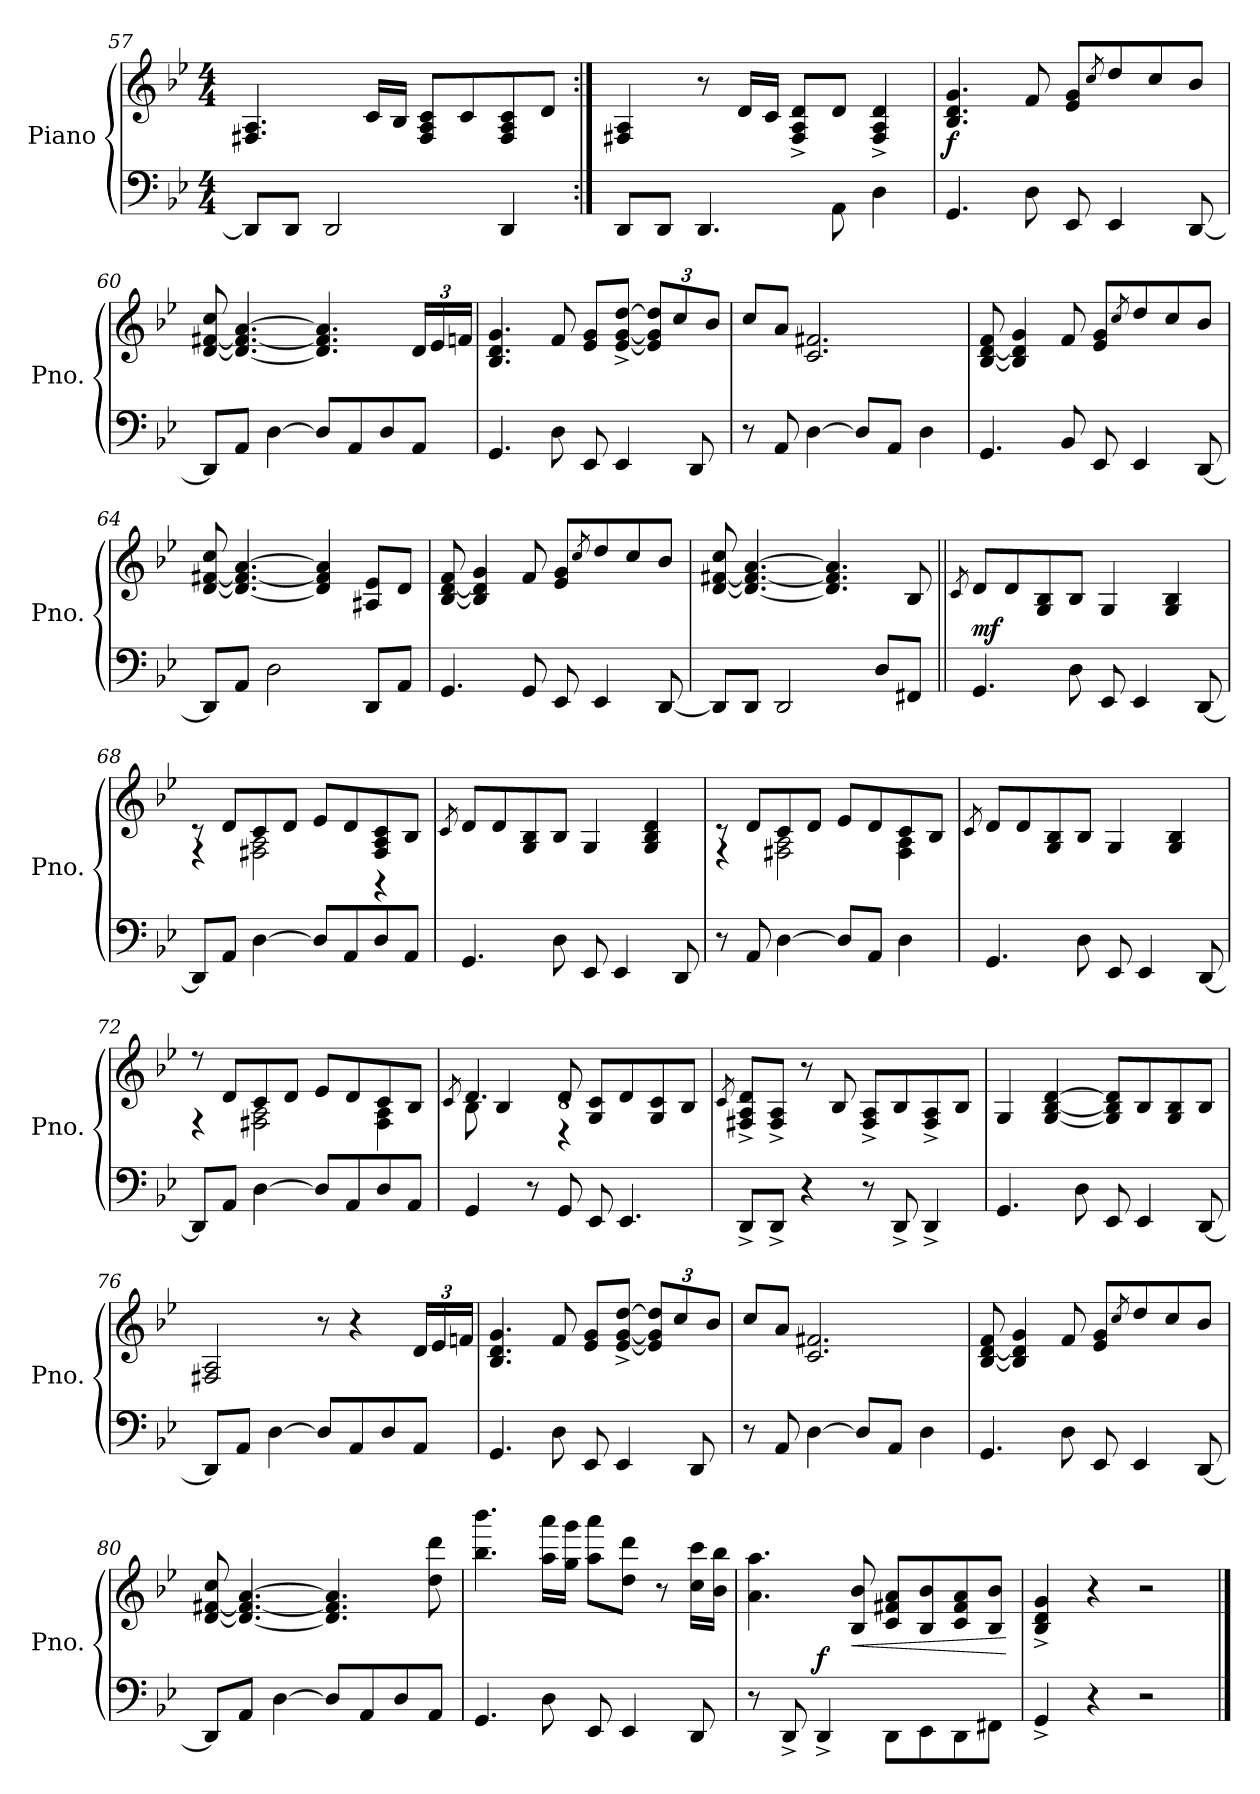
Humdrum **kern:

**kern	**kern	**dynam
*part1	*part1	*part1
*staff2	*staff1	*staff1/2
*I"Piano	*	*
*I'Pno.	*	*
!!LO:LB:g=z
*clefF4	*clefG2	*
*k[b-e-]	*k[b-e-]	*
*M4/4	*M4/4	*
=57	=57	=57
8DD/L]	4.F#X/ 4.A/	.
8DD/J	.	.
2DD/	.	.
.	16c/LL	.
.	16B-/JJ	.
.	8F#/ 8A/ 8c/L	.
.	8c/	.
4DD/	8F#/ 8A/ 8c/	.
.	8d/J	.
=58:|!	=58:|!	=58:|!
[8qDD/yy	.	.
8DD/L]	4F#X/ 4A/	.
8DD/J	.	.
4.DD/	8r	.
.	16d/LL	.
.	16c/JJ	.
.	8F#/^ 8A/^ 8d/^L	.
8AA\	8d/J	.
4D\	4F#/^ 4A/^ 4d/^	.
=59	=59	=59
!	!	!LO:DY:b
4.GG/	4.B-/ 4.d/ 4.g/	f
8D\	8f/	.
8EE-/	8e-/ 8g/L	.
.	8qcc/	.
4EE-/	8dd/	.
.	8cc/	.
[8DD/	8b-/J	.
!!LO:LB:g=z
=60	=60	=60
8DD/L]	[8d/ [8f#X/ 8cc/	.
8AA/J	4.d/_ 4.f#/_ [4.a/	.
[4D\	.	.
8D/L]	4.d/] 4.f#/] 4.a/]	.
8AA/	.	.
8D/	.	.
*	*Xbrackettup	*
8AA/J	24d/LL	.
.	24e-/	.
.	24fn/JJ	.
=61	=61	=61
4.GG/	4.B-/ 4.d/ 4.g/	.
8D\	8f/	.
8EE-/	8e-/ 8g/L	.
4EE-/	[8e-/^ [8g/^ [8dd/^J	.
.	12e-/] 12g/] 12dd/]L	.
.	12cc/	.
8DD/	.	.
.	12b-/J	.
=62	=62	=62
8r	8cc/L	.
8AA/	8a/J	.
[4D\	2.c/ 2.f#X/	.
8D/L]	.	.
8AA/J	.	.
4D\	.	.
!!LO:PB:g=z
=63	=63	=63
4.GG/	[8B-/ [8d/ 8f/	.
.	4B-/] 4d/] 4g/	.
8BB-/	8f/	.
8EE-/	8e-/ 8g/L	.
.	8qcc/	.
4EE-/	8dd/	.
.	8cc/	.
[8DD/	8b-/J	.
=64	=64	=64
8DD/L]	[8d/ [8f#X/ 8cc/	.
8AA/J	4.d/_ 4.f#/_ [4.a/	.
2D\	.	.
.	4d/] 4f#/] 4a/]	.
8DD/L	8A#X/ 8e-/L	.
8AA/J	8d/J	.
=65	=65	=65
4.GG/	[8B-/ [8d/ 8f/	.
.	4B-/] 4d/] 4g/	.
8GG/	8f/	.
8EE-/	8e-/ 8g/L	.
.	8qcc/	.
4EE-/	8dd/	.
.	8cc/	.
[8DD/	8b-/J	.
!!LO:LB:g=z
=66	=66	=66
8DD/L]	[8d/ [8f#X/ 8cc/	.
8DD/J	4.d/_ 4.f#/_ [4.a/	.
2DD/	.	.
.	4.d/] 4.f#/] 4.a/]	.
8D/L	.	.
8FF#X/J	8B-/	.
=67||	=67||	=67||
.	8qc/	.
!	!	!LO:DY:a=2
4.GG/	8d/L	mf
.	8d/	.
.	8G/ 8B-/	.
8D\	8B-/J	.
8EE-/	4G/	.
4EE-/	.	.
.	4G/ 4B-/	.
[8DD/	.	.
=68	=68	=68
*	*^	*
8DD/L]	8rc	4r	.
8AA/J	8d/L	.	.
[4D\	8c/	2F#X\ 2A\	.
.	8d/J	.	.
8D/L]	8e-/L	.	.
8AA/	8d/	.	.
8D/	8F#/ 8A/ 8c/	4r	.
8AA/J	8B-/J	.	.
*	*v	*v	*
!!LO:LB:g=z
=69	=69	=69
.	8qc/	.
4.GG/	8d/L	.
.	8d/	.
.	8G/ 8B-/	.
8D\	8B-/J	.
8EE-/	4G/	.
4EE-/	.	.
.	4G/ 4B-/ 4d/	.
8DD/	.	.
=70	=70	=70
*	*^	*
8r	8rc	4r	.
8AA/	8d/L	.	.
[4D\	8c/	2F#X\ 2A\	.
.	8d/J	.	.
8D/L]	8e-/L	.	.
8AA/J	8d/	.	.
4D\	8c/	4F#\ 4A\	.
.	8B-/J	.	.
*	*v	*v	*
=71	=71	=71
.	8qc/	.
4.GG/	8d/L	.
.	8d/	.
.	8G/ 8B-/	.
8D\	8B-/J	.
8EE-/	4G/	.
4EE-/	.	.
.	4G/ 4B-/	.
[8DD/	.	.
!!LO:LB:g=z
=72	=72	=72
*	*^	*
8DD/L]	8r	4r	.
8AA/J	8d/L	.	.
[4D\	8c/	2F#X\ 2A\	.
.	8d/J	.	.
8D/L]	8e-/L	.	.
8AA/	8d/	.	.
8D/	8c/	4F#\ 4A\	.
8AA/J	8B-/J	.	.
=73	=73	=73	=73
.	8qc/	.	.
4GG/	8B-\	4.d/	.
.	4B-/	.	.
8r	.	.	.
!	!	!LO:N:vis=2.	!
8GG/	8d/	8%5r	.
8EE-/	8G/ 8c/L	.	.
4.EE-/	8d/	.	.
.	8G/ 8c/	.	.
.	8B-/J	.	.
*	*v	*v	*
=74	=74	=74
.	8qc/	.
8DD^/L	8F#X/^ 8A/^ 8d/^L	.
8DD^/J	8F#/^ 8A/^J	.
4r	8r	.
.	8B-/	.
8r	8F#/^ 8A/^L	.
8DD^/	8B-/	.
4DD^/	8F#/^ 8A/^	.
.	8B-/J	.
!!LO:LB:g=z
=75	=75	=75
4.GG/	4G/	.
.	[4G/ [4B-/ [4d/	.
8D\	.	.
8EE-/	8G/] 8B-/] 8d/]L	.
4EE-/	8B-/	.
.	8G/ 8B-/	.
[8DD/	8B-/J	.
=76	=76	=76
8DD/L]	2F#X/ 2A/	.
8AA/J	.	.
[4D\	.	.
8D/L]	8r	.
8AA/	4r	.
8D/	.	.
8AA/J	24d/LL	.
.	24e-/	.
.	24fn/JJ	.
=77	=77	=77
4.GG/	4.B-/ 4.d/ 4.g/	.
8D\	8f/	.
8EE-/	8e-/ 8g/L	.
4EE-/	[8e-/^ [8g/^ [8dd/^J	.
.	12e-/] 12g/] 12dd/]L	.
.	12cc/	.
8DD/	.	.
.	12b-/J	.
!!LO:PB:g=z
=78	=78	=78
8r	8cc/L	.
8AA/	8a/J	.
[4D\	2.c/ 2.f#X/	.
8D/L]	.	.
8AA/J	.	.
4D\	.	.
=79	=79	=79
4.GG/	[8B-/ [8d/ 8f/	.
.	4B-/] 4d/] 4g/	.
8D\	8f/	.
8EE-/	8e-/ 8g/L	.
.	8qcc/	.
4EE-/	8dd/	.
.	8cc/	.
[8DD/	8b-/J	.
=80	=80	=80
8DD/L]	[8d/ [8f#X/ 8cc/	.
8AA/J	4.d/_ 4.f#/_ [4.a/	.
[4D\	.	.
8D/L]	4.d/] 4.f#/] 4.a/]	.
8AA/	.	.
8D/	.	.
8AA/J	8dd\ 8ddd\	.
!!LO:LB:g=z
=81	=81	=81
4.GG/	4.bb-\ 4.bbb-\	.
8D\	16aa\ 16aaa\LL	.
.	16gg\ 16ggg\JJ	.
8EE-/	8aa\ 8aaa\L	.
4EE-/	8dd\ 8ddd\J	.
.	8r	.
8DD/	16cc\ 16ccc\LL	.
.	16b-\ 16bb-\JJ	.
=82	=82	=82
8r	4.a\ 4.aa\	.
8DD^/	.	.
!	!	!LO:DY:a=2
4DD^/	.	f
!	!	!LO:HP:b
.	8B-/ 8b-/	<
8DD\L	8c/ 8f#X/ 8a/L	.
8EE-\	8B-/ 8b-/	.
8DD\	8c/ 8f#/ 8a/	.
8FF#X\J	8B-/ 8b-/J	.
.	.	[
=83	=83	=83
4GG^/	4B-/^ 4d/^ 4g/^	.
4r	4r	.
2r	2r	.
==	==	==
*-	*-	*-
